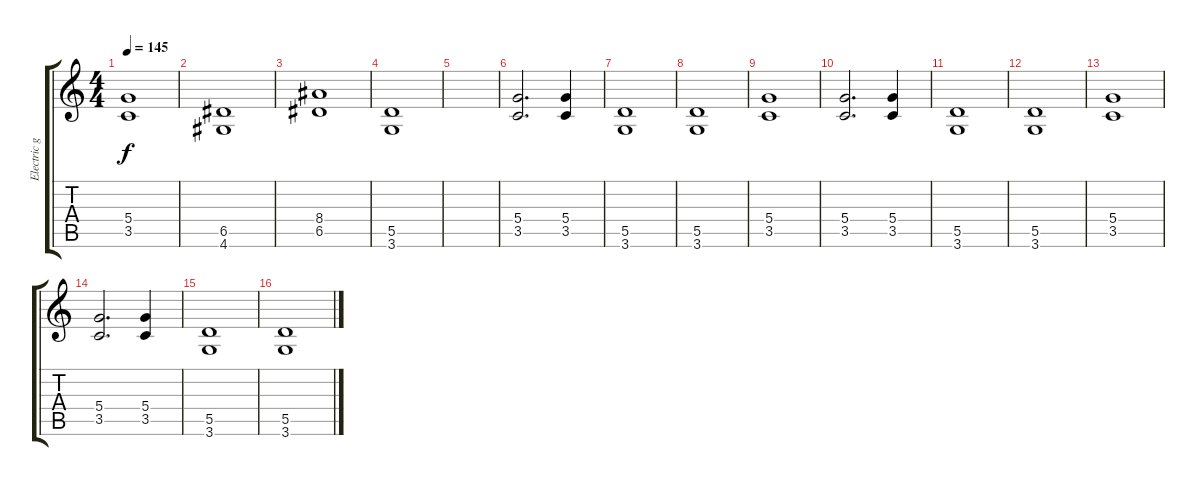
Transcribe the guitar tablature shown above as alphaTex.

\track ("Electric guitar" "Electric g") {instrument distortionguitar}
\staff {score tabs}
\tuning (E4 B3 G3 D3 A2 E2) {hide}
\ts (4 4)
\tempo 145
\clef g2
\ks c
(5.4 3.5).1{dy f} |
(6.5 4.6).1 |
(8.4 6.5).1 |
(5.5 3.6).1 |
|
(5.4 3.5).2{d} (5.4 3.5).4 |
(5.5 3.6).1 |
(5.5 3.6).1 |
(5.4 3.5).1 |
(5.4 3.5).2{d} (5.4 3.5).4 |
(5.5 3.6).1 |
(5.5 3.6).1 |
(5.4 3.5).1 |
(5.4 3.5).2{d} (5.4 3.5).4 |
(5.5 3.6).1 |
(5.5 3.6).1
